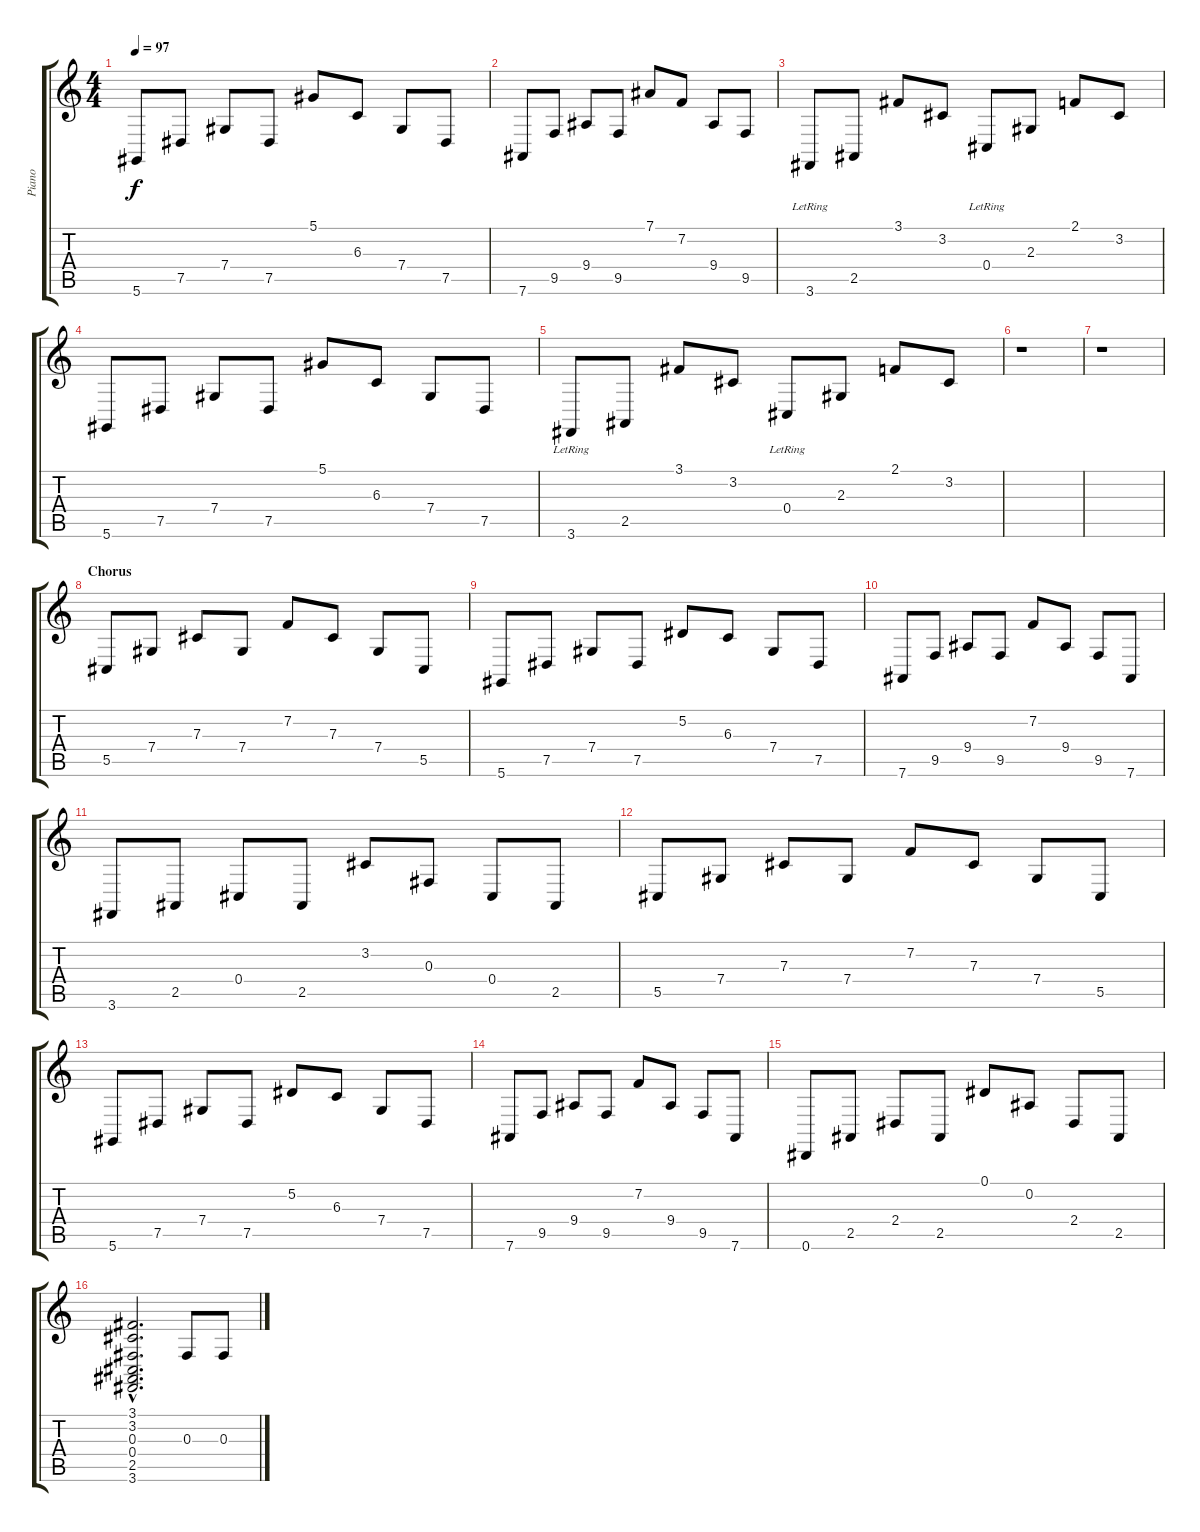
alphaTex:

\track ("Piano" "Piano") {instrument acousticgrandpiano}
\staff {score tabs}
\tuning (Eb4 Bb3 Gb3 Db3 Ab2 Eb2) {hide}
\ts (4 4)
\tempo 97
\clef g2
\ks c
5.6.8{dy f} 7.5.8 7.4.8 7.5.8 5.1.8 6.3.8 7.4.8 7.5.8 |
7.6.8 9.5.8 9.4.8 9.5.8 7.1.8 7.2.8 9.4.8 9.5.8 |
3.6{lr}.8 2.5.8 3.1.8 3.2.8 0.4{lr}.8 2.3.8 2.1.8 3.2.8 |
5.6.8 7.5.8 7.4.8 7.5.8 5.1.8 6.3.8 7.4.8 7.5.8 |
3.6{lr}.8 2.5.8 3.1.8 3.2.8 0.4{lr}.8 2.3.8 2.1.8 3.2.8 |
r.1 |
r.1 |
\section ("" "Chorus")
5.5.8 7.4.8 7.3.8 7.4.8 7.2.8 7.3.8 7.4.8 5.5.8 |
5.6.8 7.5.8 7.4.8 7.5.8 5.2.8 6.3.8 7.4.8 7.5.8 |
7.6.8 9.5.8 9.4.8 9.5.8 7.2.8 9.4.8 9.5.8 7.6.8 |
3.6.8 2.5.8 0.4.8 2.5.8 3.2.8 0.3.8 0.4.8 2.5.8 |
5.5.8 7.4.8 7.3.8 7.4.8 7.2.8 7.3.8 7.4.8 5.5.8 |
5.6.8 7.5.8 7.4.8 7.5.8 5.2.8 6.3.8 7.4.8 7.5.8 |
7.6.8 9.5.8 9.4.8 9.5.8 7.2.8 9.4.8 9.5.8 7.6.8 |
0.6.8 2.5.8 2.4.8 2.5.8 0.1.8 0.2.8 2.4.8 2.5.8 |
(3.1{hac} 3.2{hac} 0.3{hac} 0.4{hac} 2.5{hac} 3.6{hac}).2{d} 0.3.8 0.3.8
